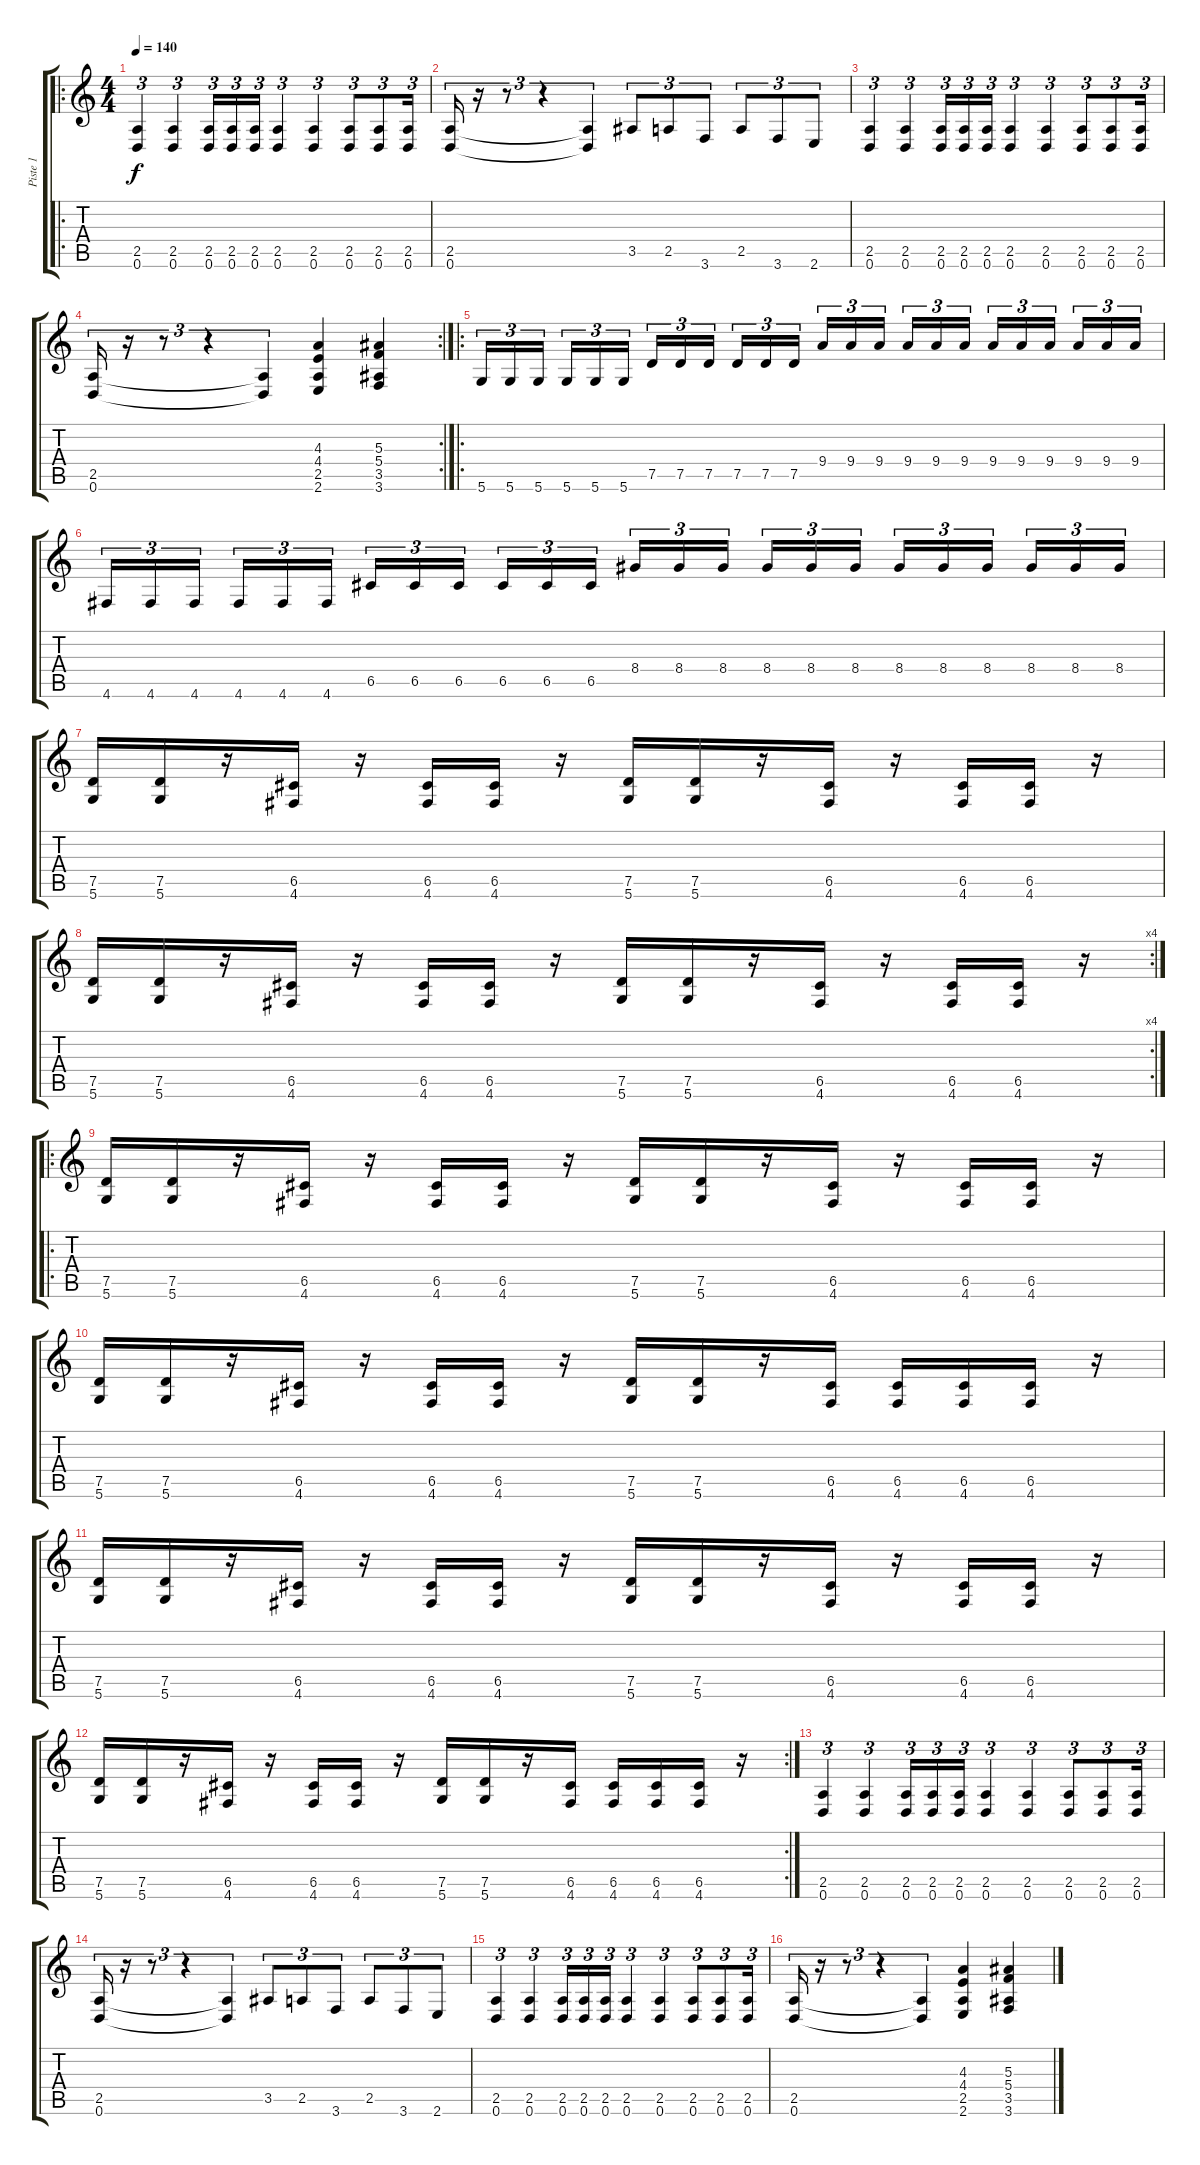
\track ("Piste 1" "Piste 1") {instrument distortionguitar}
\staff {score tabs}
\tuning (D4 A3 F3 C3 G2 D2) {hide}
\ro
\ts (4 4)
\tempo 140
\clef g2
\ks c
(2.5 0.6).4{tu (3 2) dy f} (2.5 0.6).4{tu (3 2)} (2.5 0.6).16{tu (3 2)} (2.5 0.6).16{tu (3 2)} (2.5 0.6).16{tu (3 2)} (2.5 0.6).4{tu (3 2)} (2.5 0.6).4{tu (3 2)} (2.5 0.6).8{tu (3 2)} (2.5 0.6).8{tu (3 2)} (2.5 0.6).16{tu (3 2)} |
(2.5 0.6).16{tu (3 2)} r.16{tu (3 2)} r.8{tu (3 2)} r.4{tu (3 2)} (2.5{t} 0.6{t}).4{tu (3 2)} 3.5.8{tu (3 2)} 2.5.8{tu (3 2)} 3.6.8{tu (3 2)} 2.5.8{tu (3 2)} 3.6.8{tu (3 2)} 2.6.8{tu (3 2)} |
(2.5 0.6).4{tu (3 2)} (2.5 0.6).4{tu (3 2)} (2.5 0.6).16{tu (3 2)} (2.5 0.6).16{tu (3 2)} (2.5 0.6).16{tu (3 2)} (2.5 0.6).4{tu (3 2)} (2.5 0.6).4{tu (3 2)} (2.5 0.6).8{tu (3 2)} (2.5 0.6).8{tu (3 2)} (2.5 0.6).16{tu (3 2)} |
\rc 2
(2.5 0.6).16{tu (3 2)} r.16{tu (3 2)} r.8{tu (3 2)} r.4{tu (3 2)} (2.5{t} 0.6{t}).4{tu (3 2)} (4.3 4.4 2.5 2.6).4 (5.3 5.4 3.5 3.6).4 |
\ro
5.6.16{tu (3 2)} 5.6.16{tu (3 2)} 5.6.16{tu (3 2)} 5.6.16{tu (3 2)} 5.6.16{tu (3 2)} 5.6.16{tu (3 2)} 7.5.16{tu (3 2)} 7.5.16{tu (3 2)} 7.5.16{tu (3 2)} 7.5.16{tu (3 2)} 7.5.16{tu (3 2)} 7.5.16{tu (3 2)} 9.4.16{tu (3 2)} 9.4.16{tu (3 2)} 9.4.16{tu (3 2)} 9.4.16{tu (3 2)} 9.4.16{tu (3 2)} 9.4.16{tu (3 2)} 9.4.16{tu (3 2)} 9.4.16{tu (3 2)} 9.4.16{tu (3 2)} 9.4.16{tu (3 2)} 9.4.16{tu (3 2)} 9.4.16{tu (3 2)} |
4.6.16{tu (3 2)} 4.6.16{tu (3 2)} 4.6.16{tu (3 2)} 4.6.16{tu (3 2)} 4.6.16{tu (3 2)} 4.6.16{tu (3 2)} 6.5.16{tu (3 2)} 6.5.16{tu (3 2)} 6.5.16{tu (3 2)} 6.5.16{tu (3 2)} 6.5.16{tu (3 2)} 6.5.16{tu (3 2)} 8.4.16{tu (3 2)} 8.4.16{tu (3 2)} 8.4.16{tu (3 2)} 8.4.16{tu (3 2)} 8.4.16{tu (3 2)} 8.4.16{tu (3 2)} 8.4.16{tu (3 2)} 8.4.16{tu (3 2)} 8.4.16{tu (3 2)} 8.4.16{tu (3 2)} 8.4.16{tu (3 2)} 8.4.16{tu (3 2)} |
(7.5 5.6).16 (7.5 5.6).16 r.16 (6.5 4.6).16 r.16 (6.5 4.6).16 (6.5 4.6).16 r.16 (7.5 5.6).16 (7.5 5.6).16 r.16 (6.5 4.6).16 r.16 (6.5 4.6).16 (6.5 4.6).16 r.16 |
\rc 4
(7.5 5.6).16 (7.5 5.6).16 r.16 (6.5 4.6).16 r.16 (6.5 4.6).16 (6.5 4.6).16 r.16 (7.5 5.6).16 (7.5 5.6).16 r.16 (6.5 4.6).16 r.16 (6.5 4.6).16 (6.5 4.6).16 r.16 |
\ro
(7.5 5.6).16 (7.5 5.6).16 r.16 (6.5 4.6).16 r.16 (6.5 4.6).16 (6.5 4.6).16 r.16 (7.5 5.6).16 (7.5 5.6).16 r.16 (6.5 4.6).16 r.16 (6.5 4.6).16 (6.5 4.6).16 r.16 |
(7.5 5.6).16 (7.5 5.6).16 r.16 (6.5 4.6).16 r.16 (6.5 4.6).16 (6.5 4.6).16 r.16 (7.5 5.6).16 (7.5 5.6).16 r.16 (6.5 4.6).16 (6.5 4.6).16 (6.5 4.6).16 (6.5 4.6).16 r.16 |
(7.5 5.6).16 (7.5 5.6).16 r.16 (6.5 4.6).16 r.16 (6.5 4.6).16 (6.5 4.6).16 r.16 (7.5 5.6).16 (7.5 5.6).16 r.16 (6.5 4.6).16 r.16 (6.5 4.6).16 (6.5 4.6).16 r.16 |
\rc 2
(7.5 5.6).16 (7.5 5.6).16 r.16 (6.5 4.6).16 r.16 (6.5 4.6).16 (6.5 4.6).16 r.16 (7.5 5.6).16 (7.5 5.6).16 r.16 (6.5 4.6).16 (6.5 4.6).16 (6.5 4.6).16 (6.5 4.6).16 r.16 |
(2.5 0.6).4{tu (3 2)} (2.5 0.6).4{tu (3 2)} (2.5 0.6).16{tu (3 2)} (2.5 0.6).16{tu (3 2)} (2.5 0.6).16{tu (3 2)} (2.5 0.6).4{tu (3 2)} (2.5 0.6).4{tu (3 2)} (2.5 0.6).8{tu (3 2)} (2.5 0.6).8{tu (3 2)} (2.5 0.6).16{tu (3 2)} |
(2.5 0.6).16{tu (3 2)} r.16{tu (3 2)} r.8{tu (3 2)} r.4{tu (3 2)} (2.5{t} 0.6{t}).4{tu (3 2)} 3.5.8{tu (3 2)} 2.5.8{tu (3 2)} 3.6.8{tu (3 2)} 2.5.8{tu (3 2)} 3.6.8{tu (3 2)} 2.6.8{tu (3 2)} |
(2.5 0.6).4{tu (3 2)} (2.5 0.6).4{tu (3 2)} (2.5 0.6).16{tu (3 2)} (2.5 0.6).16{tu (3 2)} (2.5 0.6).16{tu (3 2)} (2.5 0.6).4{tu (3 2)} (2.5 0.6).4{tu (3 2)} (2.5 0.6).8{tu (3 2)} (2.5 0.6).8{tu (3 2)} (2.5 0.6).16{tu (3 2)} |
(2.5 0.6).16{tu (3 2)} r.16{tu (3 2)} r.8{tu (3 2)} r.4{tu (3 2)} (2.5{t} 0.6{t}).4{tu (3 2)} (4.3 4.4 2.5 2.6).4 (5.3 5.4 3.5 3.6).4
